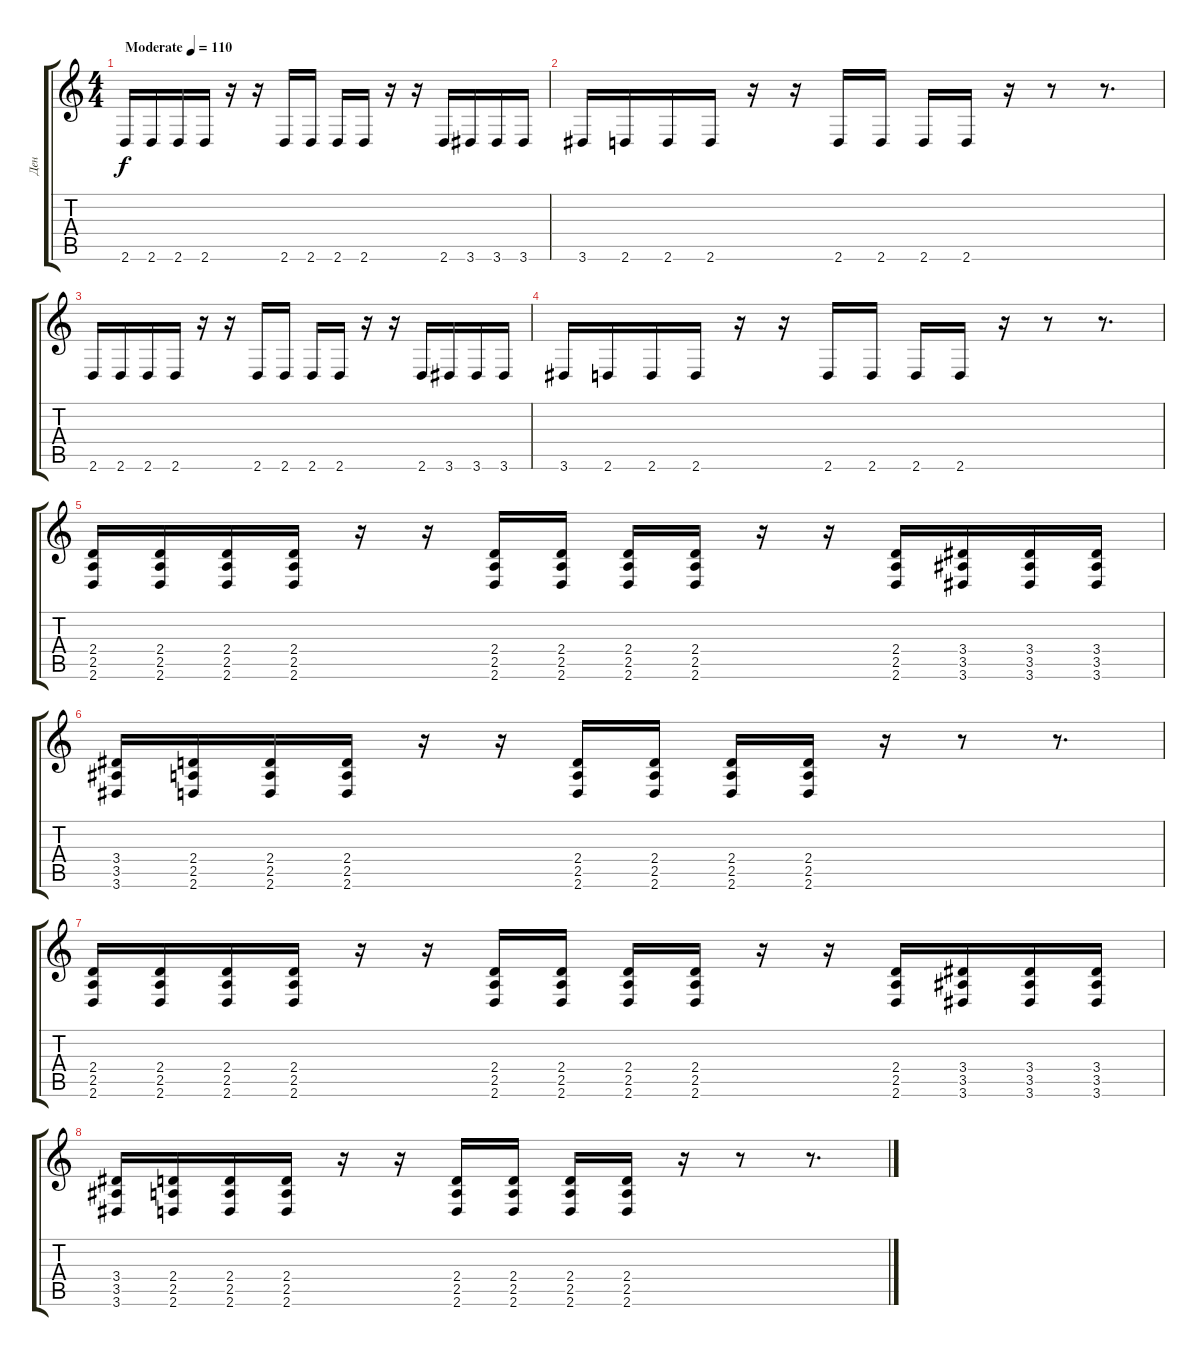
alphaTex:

\track ("Ден" "Ден") {instrument overdrivenguitar}
\staff {score tabs}
\tuning (D4 A3 F3 C3 G2 C2) {hide}
\ts (4 4)
\tempo (110 "Moderate")
\clef g2
\ks c
2.6.16{dy f instrument overdrivenguitar} 2.6.16 2.6.16 2.6.16 r.16 r.16 2.6.16 2.6.16 2.6.16 2.6.16 r.16 r.16 2.6.16 3.6.16 3.6.16 3.6.16 |
3.6.16 2.6.16 2.6.16 2.6.16 r.16 r.16 2.6.16 2.6.16 2.6.16 2.6.16 r.16 r.8 r.8{d} |
2.6.16 2.6.16 2.6.16 2.6.16 r.16 r.16 2.6.16 2.6.16 2.6.16 2.6.16 r.16 r.16 2.6.16 3.6.16 3.6.16 3.6.16 |
3.6.16 2.6.16 2.6.16 2.6.16 r.16 r.16 2.6.16 2.6.16 2.6.16 2.6.16 r.16 r.8 r.8{d} |
(2.4 2.5 2.6).16 (2.4 2.5 2.6).16 (2.4 2.5 2.6).16 (2.4 2.5 2.6).16 r.16 r.16 (2.4 2.5 2.6).16 (2.4 2.5 2.6).16 (2.4 2.5 2.6).16 (2.4 2.5 2.6).16 r.16 r.16 (2.4 2.5 2.6).16 (3.4 3.5 3.6).16 (3.4 3.5 3.6).16 (3.4 3.5 3.6).16 |
(3.4 3.5 3.6).16 (2.4 2.5 2.6).16 (2.4 2.5 2.6).16 (2.4 2.5 2.6).16 r.16 r.16 (2.4 2.5 2.6).16 (2.4 2.5 2.6).16 (2.4 2.5 2.6).16 (2.4 2.5 2.6).16 r.16 r.8 r.8{d} |
(2.4 2.5 2.6).16 (2.4 2.5 2.6).16 (2.4 2.5 2.6).16 (2.4 2.5 2.6).16 r.16 r.16 (2.4 2.5 2.6).16 (2.4 2.5 2.6).16 (2.4 2.5 2.6).16 (2.4 2.5 2.6).16 r.16 r.16 (2.4 2.5 2.6).16 (3.4 3.5 3.6).16 (3.4 3.5 3.6).16 (3.4 3.5 3.6).16 |
(3.4 3.5 3.6).16 (2.4 2.5 2.6).16 (2.4 2.5 2.6).16 (2.4 2.5 2.6).16 r.16 r.16 (2.4 2.5 2.6).16 (2.4 2.5 2.6).16 (2.4 2.5 2.6).16 (2.4 2.5 2.6).16 r.16 r.8 r.8{d}
